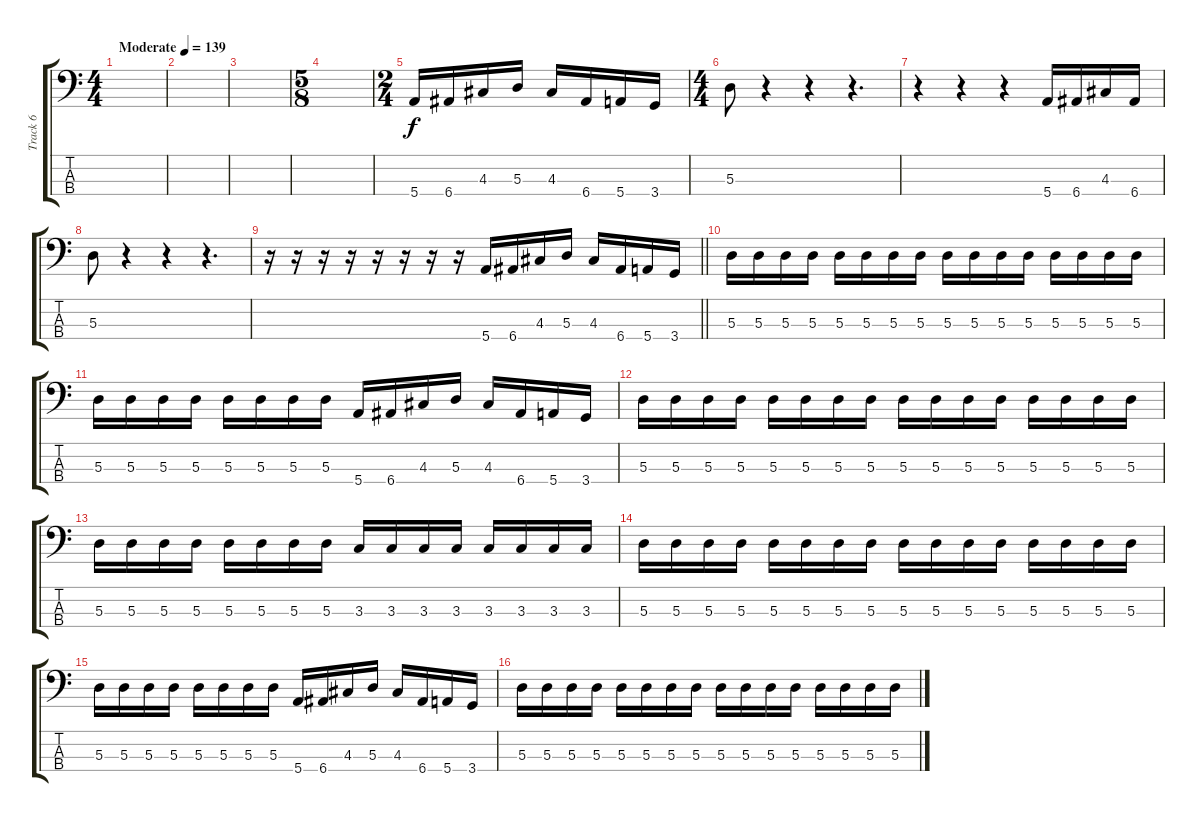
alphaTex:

\track ("Track 6" "Track 6") {instrument electricbasspick}
\staff {score tabs}
\tuning (G2 D2 A1 E1) {hide}
\ts (4 4)
\tempo (139 "Moderate")
\clef f4
\ks c
|
|
|
\ts (5 8)
|
\ts (2 4)
5.4.16 6.4.16 4.3.16 5.3.16 4.3.16 6.4.16 5.4.16 3.4.16 |
\ts (4 4)
5.3.8 r.4 r.4 r.4{d} |
r.4 r.4 r.4 5.4.16 6.4.16 4.3.16 6.4.16 |
5.3.8 r.4 r.4 r.4{d} |
\barLineRight lightlight
r.16 r.16 r.16 r.16 r.16 r.16 r.16 r.16 5.4.16 6.4.16 4.3.16 5.3.16 4.3.16 6.4.16 5.4.16 3.4.16 |
5.3.16 5.3.16 5.3.16 5.3.16 5.3.16 5.3.16 5.3.16 5.3.16 5.3.16 5.3.16 5.3.16 5.3.16 5.3.16 5.3.16 5.3.16 5.3.16 |
5.3.16 5.3.16 5.3.16 5.3.16 5.3.16 5.3.16 5.3.16 5.3.16 5.4.16 6.4.16 4.3.16 5.3.16 4.3.16 6.4.16 5.4.16 3.4.16 |
5.3.16 5.3.16 5.3.16 5.3.16 5.3.16 5.3.16 5.3.16 5.3.16 5.3.16 5.3.16 5.3.16 5.3.16 5.3.16 5.3.16 5.3.16 5.3.16 |
5.3.16 5.3.16 5.3.16 5.3.16 5.3.16 5.3.16 5.3.16 5.3.16 3.3.16 3.3.16 3.3.16 3.3.16 3.3.16 3.3.16 3.3.16 3.3.16 |
5.3.16 5.3.16 5.3.16 5.3.16 5.3.16 5.3.16 5.3.16 5.3.16 5.3.16 5.3.16 5.3.16 5.3.16 5.3.16 5.3.16 5.3.16 5.3.16 |
5.3.16 5.3.16 5.3.16 5.3.16 5.3.16 5.3.16 5.3.16 5.3.16 5.4.16 6.4.16 4.3.16 5.3.16 4.3.16 6.4.16 5.4.16 3.4.16 |
5.3.16 5.3.16 5.3.16 5.3.16 5.3.16 5.3.16 5.3.16 5.3.16 5.3.16 5.3.16 5.3.16 5.3.16 5.3.16 5.3.16 5.3.16 5.3.16
